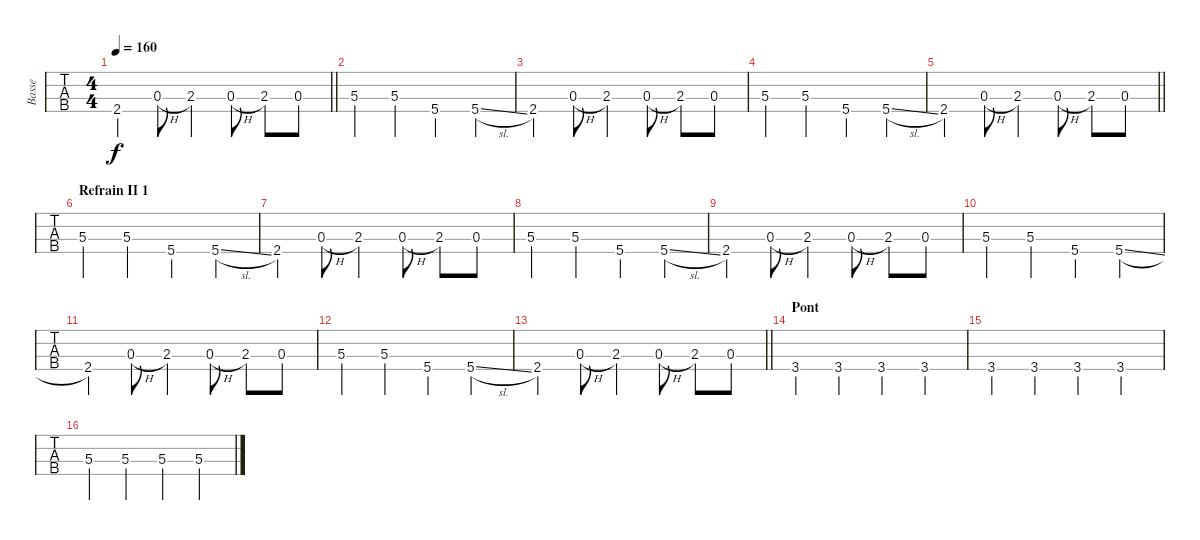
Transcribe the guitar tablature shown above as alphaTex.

\track ("Basse" "Basse") {instrument electricbassfinger}
\staff {tabs}
\tuning (G2 D2 A1 E1) {hide}
\ts (4 4)
\tempo 160
\clef f4
\barLineRight lightlight
\ks c
2.4.4{dy f} 0.3{h}.8 2.3.4 0.3{h}.8 2.3.8 0.3.8 |
5.3{st}.4 5.3{st}.4 5.4{st}.4 5.4{sl}.4 |
2.4.4 0.3{h}.8 2.3.4 0.3{h}.8 2.3.8 0.3.8 |
5.3{st}.4 5.3{st}.4 5.4{st}.4 5.4{sl}.4 |
\barLineRight lightlight
2.4.4 0.3{h}.8 2.3.4 0.3{h}.8 2.3.8 0.3.8 |
\section ("" "Refrain II 1")
5.3{st}.4 5.3{st}.4 5.4{st}.4 5.4{sl}.4 |
2.4.4 0.3{h}.8 2.3.4 0.3{h}.8 2.3.8 0.3.8 |
5.3{st}.4 5.3{st}.4 5.4{st}.4 5.4{sl}.4 |
2.4.4 0.3{h}.8 2.3.4 0.3{h}.8 2.3.8 0.3.8 |
5.3{st}.4 5.3{st}.4 5.4{st}.4 5.4{sl}.4 |
2.4.4 0.3{h}.8 2.3.4 0.3{h}.8 2.3.8 0.3.8 |
5.3{st}.4 5.3{st}.4 5.4{st}.4 5.4{sl}.4 |
\barLineRight lightlight
2.4.4 0.3{h}.8 2.3.4 0.3{h}.8 2.3.8 0.3.8 |
\section ("" "Pont")
3.4{st}.4 3.4{st}.4 3.4{st}.4 3.4{st}.4 |
3.4{st}.4 3.4{st}.4 3.4{st}.4 3.4{st}.4 |
5.3{st}.4 5.3{st}.4 5.3{st}.4 5.3{st}.4
